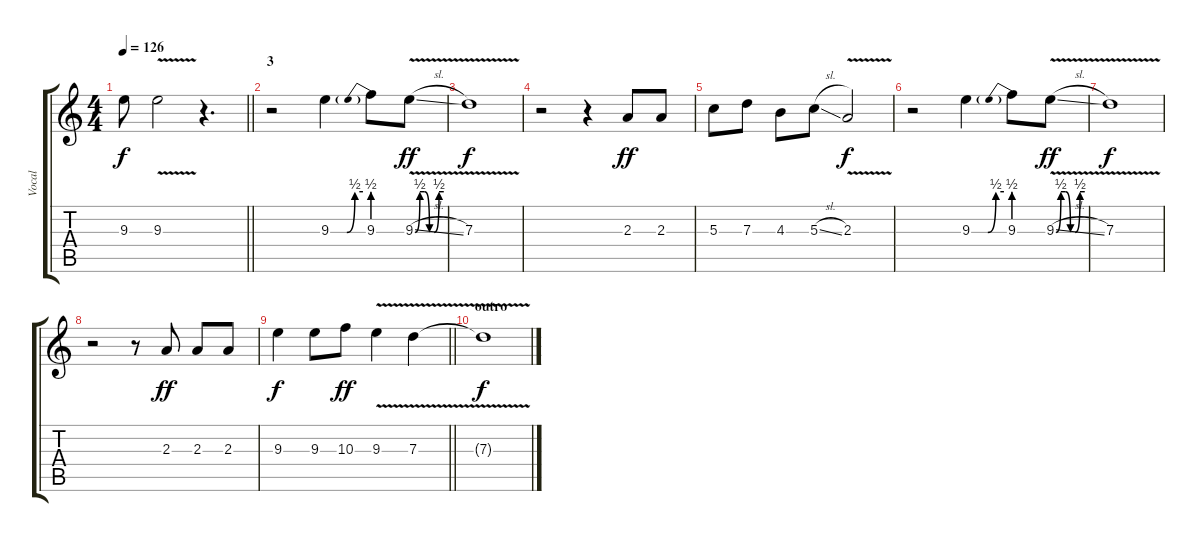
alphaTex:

\track ("Vocal" "Vocal") {instrument acousticguitarsteel}
\staff {score tabs}
\tuning (E4 B3 G3 D3 A2 E2) {hide}
\ts (4 4)
\tempo 126
\clef g2
\barLineRight lightlight
\ks c
9.3{t}.8{dy f} 9.3{v}.2 r.4{d} |
\section ("" "3")
r.2 9.3{be (custom 0 0 30 0 45 2 60 2)}.4 9.3{be (prebend 0 2 60 2)}.8 9.3{be (custom 0 0 10 2 20 2 30 0 40 0 50 2 60 2) v sl}.8{dy ff} |
7.3{v}.1{dy f} |
r.2 r.4 2.3.8{dy ff} 2.3.8 |
5.3.8 7.3.8 4.3.8 5.3{sl}.8 2.3{v}.2{dy f} |
r.2 9.3{be (custom 0 0 30 0 45 2 60 2)}.4 9.3{be (prebend 0 2 60 2)}.8 9.3{be (custom 0 0 10 2 20 2 30 0 40 0 50 2 60 2) v sl}.8{dy ff} |
7.3{v}.1{dy f} |
r.2 r.8 2.3.8{dy ff} 2.3.8 2.3.8 |
\barLineRight lightlight
9.3.4{dy f} 9.3.8 10.3.8{dy ff} 9.3{v}.4 7.3{v}.4 |
\section ("" "outro")
7.3{t}.1{dy f}
